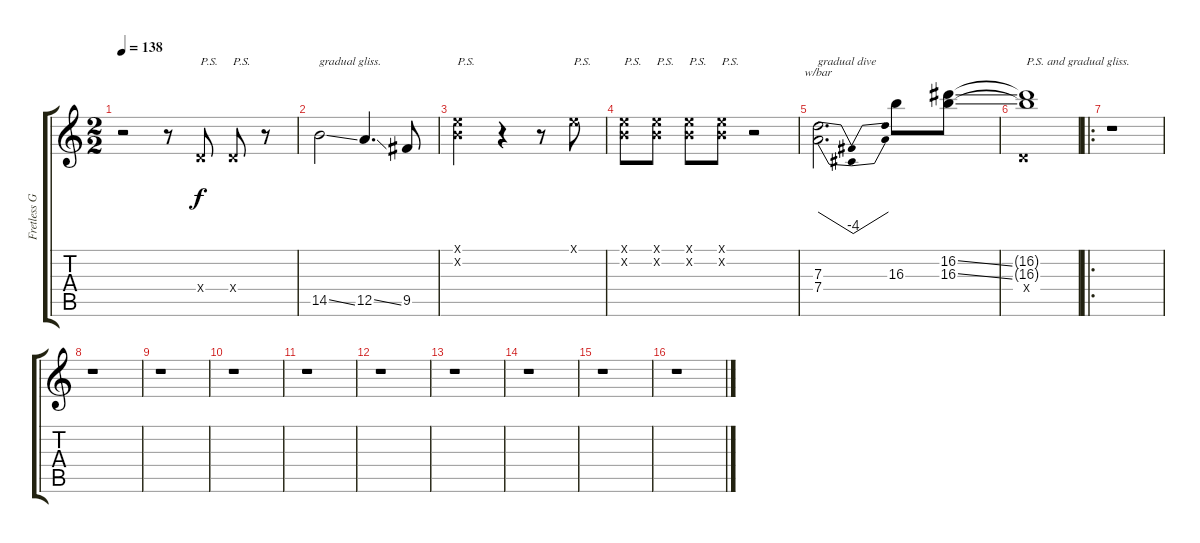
\track ("Fretless Guitar" "Fretless G") {instrument distortionguitar}
\staff {score tabs}
\tuning (E4 B3 G3 D3 A2 E2) {hide}
\ts (2 2)
\tempo 138
\clef g2
\ks c
r.2{dy f instrument distortionguitar} r.8 0.4{x}.8{txt "P.S."} 0.4{x}.8{txt "P.S."} r.8 |
14.5{ss}.2{txt "gradual gliss."} 12.5{ss}.4{d} 9.5.8 |
(0.1{x} 0.2{x}).2{txt "P.S."} r.4 r.8 0.1{x}.8{txt "P.S."} |
(0.1{x} 0.2{x}).8{txt "P.S."} (0.1{x} 0.2{x}).8{txt "P.S."} (0.1{x} 0.2{x}).8{txt "P.S."} (0.1{x} 0.2{x}).8{txt "P.S."} r.2 |
(7.3 7.4).2{d tbe (dip default 0 0 30 -16 60 0) txt "gradual dive"} 16.3.8 (16.2{ss} 16.3{ss}).8 |
(16.2{t} 16.3{t} 0.4{x}).1{txt "P.S. and gradual gliss."} |
\ro
r.1 |
r.1 |
r.1 |
r.1 |
r.1 |
r.1 |
r.1 |
r.1 |
r.1 |
r.1
